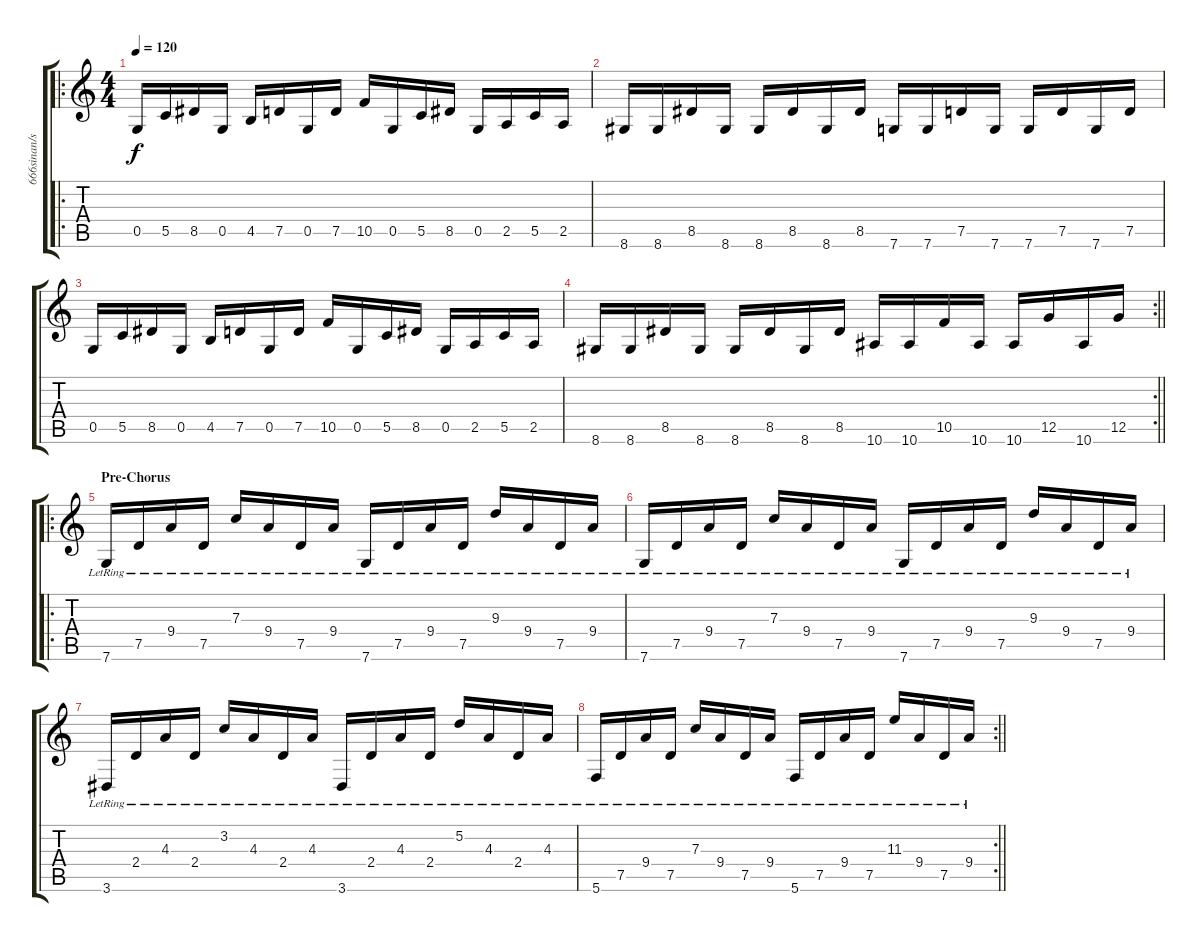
\track ("666sinan/satan" "666sinan/s") {instrument distortionguitar}
\staff {score tabs}
\tuning (D4 A3 F3 C3 G2 C2) {hide}
\ro
\ts (4 4)
\tempo 120
\clef g2
\ks c
0.5.16{dy f balance 8} 5.5.16 8.5.16 0.5.16 4.5.16 7.5.16 0.5.16 7.5.16 10.5.16 0.5.16 5.5.16 8.5.16 0.5.16 2.5.16 5.5.16 2.5.16 |
8.6.16 8.6.16 8.5.16 8.6.16 8.6.16 8.5.16 8.6.16 8.5.16 7.6.16 7.6.16 7.5.16 7.6.16 7.6.16 7.5.16 7.6.16 7.5.16 |
0.5.16 5.5.16 8.5.16 0.5.16 4.5.16 7.5.16 0.5.16 7.5.16 10.5.16 0.5.16 5.5.16 8.5.16 0.5.16 2.5.16 5.5.16 2.5.16 |
\rc 2
\barLineRight lightlight
8.6.16 8.6.16 8.5.16 8.6.16 8.6.16 8.5.16 8.6.16 8.5.16 10.6.16 10.6.16 10.5.16 10.6.16 10.6.16 12.5.16 10.6.16 12.5.16 |
\ro
\section ("" "Pre-Chorus")
7.6{lr}.16{balance 0 instrument electricguitarclean} 7.5{lr}.16 9.4{lr}.16 7.5{lr}.16 7.3{lr}.16 9.4{lr}.16 7.5{lr}.16 9.4{lr}.16 7.6{lr}.16 7.5{lr}.16 9.4{lr}.16 7.5{lr}.16 9.3{lr}.16 9.4{lr}.16 7.5{lr}.16 9.4{lr}.16 |
7.6{lr}.16{instrument electricguitarclean} 7.5{lr}.16 9.4{lr}.16 7.5{lr}.16 7.3{lr}.16 9.4{lr}.16 7.5{lr}.16 9.4{lr}.16 7.6{lr}.16 7.5{lr}.16 9.4{lr}.16 7.5{lr}.16 9.3{lr}.16 9.4{lr}.16 7.5{lr}.16 9.4{lr}.16 |
3.6{lr}.16{instrument electricguitarclean} 2.4{lr}.16 4.3{lr}.16 2.4{lr}.16 3.2{lr}.16 4.3{lr}.16 2.4{lr}.16 4.3{lr}.16 3.6{lr}.16 2.4{lr}.16 4.3{lr}.16 2.4{lr}.16 5.2{lr}.16 4.3{lr}.16 2.4{lr}.16 4.3{lr}.16 |
\rc 2
\barLineRight lightlight
5.6{lr}.16{instrument electricguitarclean} 7.5{lr}.16 9.4{lr}.16 7.5{lr}.16 7.3{lr}.16 9.4{lr}.16 7.5{lr}.16 9.4{lr}.16 5.6{lr}.16 7.5{lr}.16 9.4{lr}.16 7.5{lr}.16 11.3{lr}.16 9.4{lr}.16 7.5{lr}.16 9.4{lr}.16
